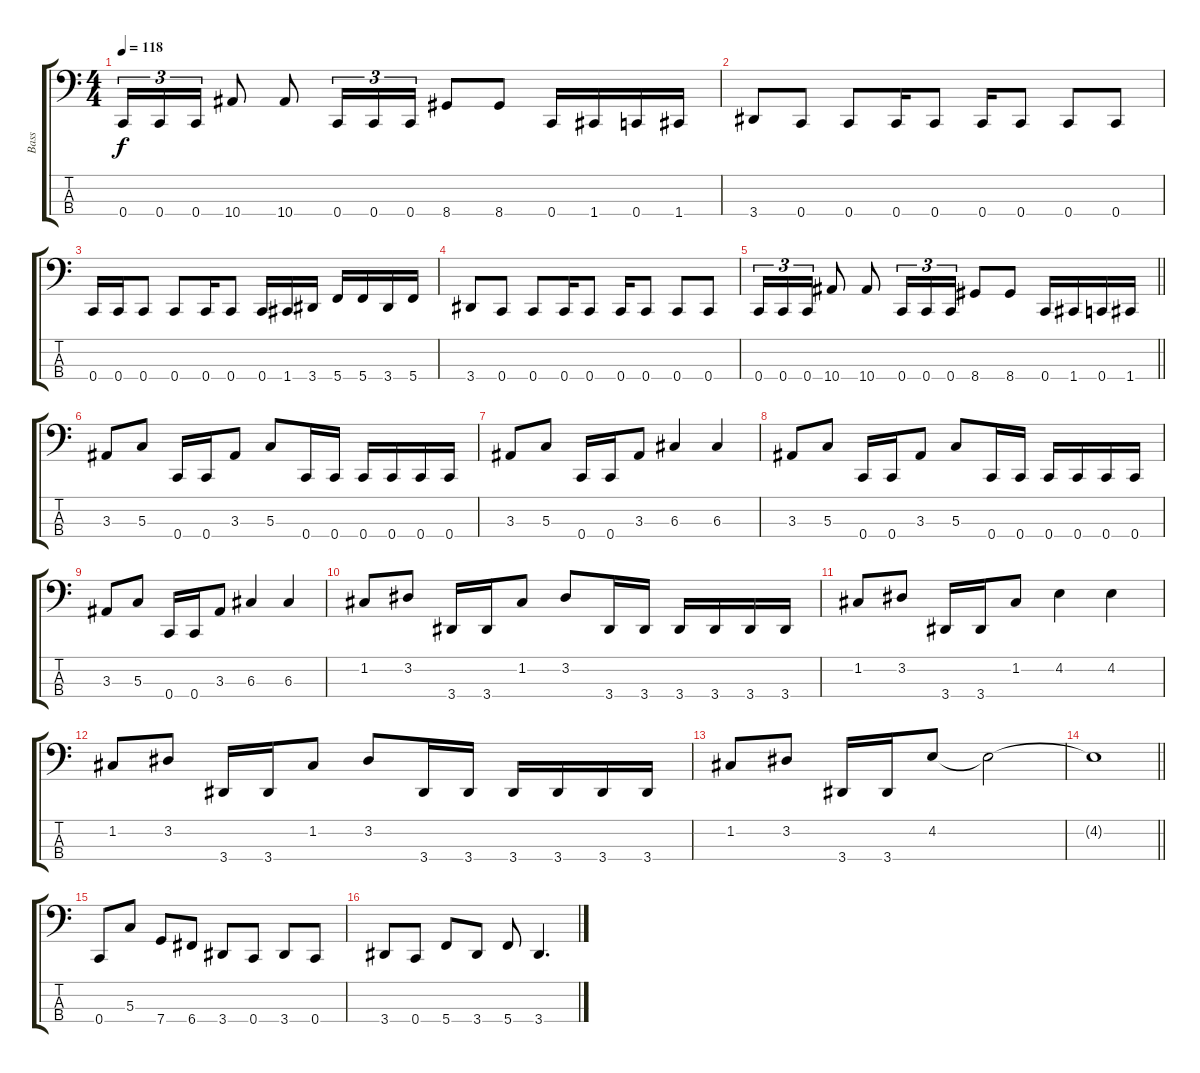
\track ("Bass" "Bass") {instrument electricbassfinger}
\staff {score tabs}
\tuning (F2 C2 G1 C1) {hide}
\ts (4 4)
\tempo 118
\clef f4
\ks c
0.4.16{tu (3 2) dy f} 0.4.16{tu (3 2)} 0.4.16{tu (3 2)} 10.4.8 10.4.8 0.4.16{tu (3 2)} 0.4.16{tu (3 2)} 0.4.16{tu (3 2)} 8.4.8 8.4.8 0.4.16 1.4.16 0.4.16 1.4.16 |
3.4.8 0.4.8 0.4.8 0.4.16 0.4.8 0.4.16 0.4.8 0.4.8 0.4.8 |
0.4.16 0.4.16 0.4.8 0.4.8 0.4.16 0.4.8 0.4.16 1.4.16 3.4.16 5.4.16 5.4.16 3.4.16 5.4.16 |
3.4.8 0.4.8 0.4.8 0.4.16 0.4.8 0.4.16 0.4.8 0.4.8 0.4.8 |
\barLineRight lightlight
0.4.16{tu (3 2)} 0.4.16{tu (3 2)} 0.4.16{tu (3 2)} 10.4.8 10.4.8 0.4.16{tu (3 2)} 0.4.16{tu (3 2)} 0.4.16{tu (3 2)} 8.4.8 8.4.8 0.4.16 1.4.16 0.4.16 1.4.16 |
\section ("" "")
3.3.8 5.3.8 0.4.16 0.4.16 3.3.8 5.3.8 0.4.16 0.4.16 0.4.16 0.4.16 0.4.16 0.4.16 |
3.3.8 5.3.8 0.4.16 0.4.16 3.3.8 6.3.4 6.3.4 |
3.3.8 5.3.8 0.4.16 0.4.16 3.3.8 5.3.8 0.4.16 0.4.16 0.4.16 0.4.16 0.4.16 0.4.16 |
3.3.8 5.3.8 0.4.16 0.4.16 3.3.8 6.3.4 6.3.4 |
1.2.8 3.2.8 3.4.16 3.4.16 1.2.8 3.2.8 3.4.16 3.4.16 3.4.16 3.4.16 3.4.16 3.4.16 |
1.2.8 3.2.8 3.4.16 3.4.16 1.2.8 4.2.4 4.2.4 |
1.2.8 3.2.8 3.4.16 3.4.16 1.2.8 3.2.8 3.4.16 3.4.16 3.4.16 3.4.16 3.4.16 3.4.16 |
1.2.8 3.2.8 3.4.16 3.4.16 4.2.8 4.2{t}.2 |
\barLineRight lightlight
4.2{t}.1 |
\section ("" "")
0.4.8 5.3.8 7.4.8 6.4.8 3.4.8 0.4.8 3.4.8 0.4.8 |
3.4.8 0.4.8 5.4.8 3.4.8 5.4.8 3.4.4{d}
